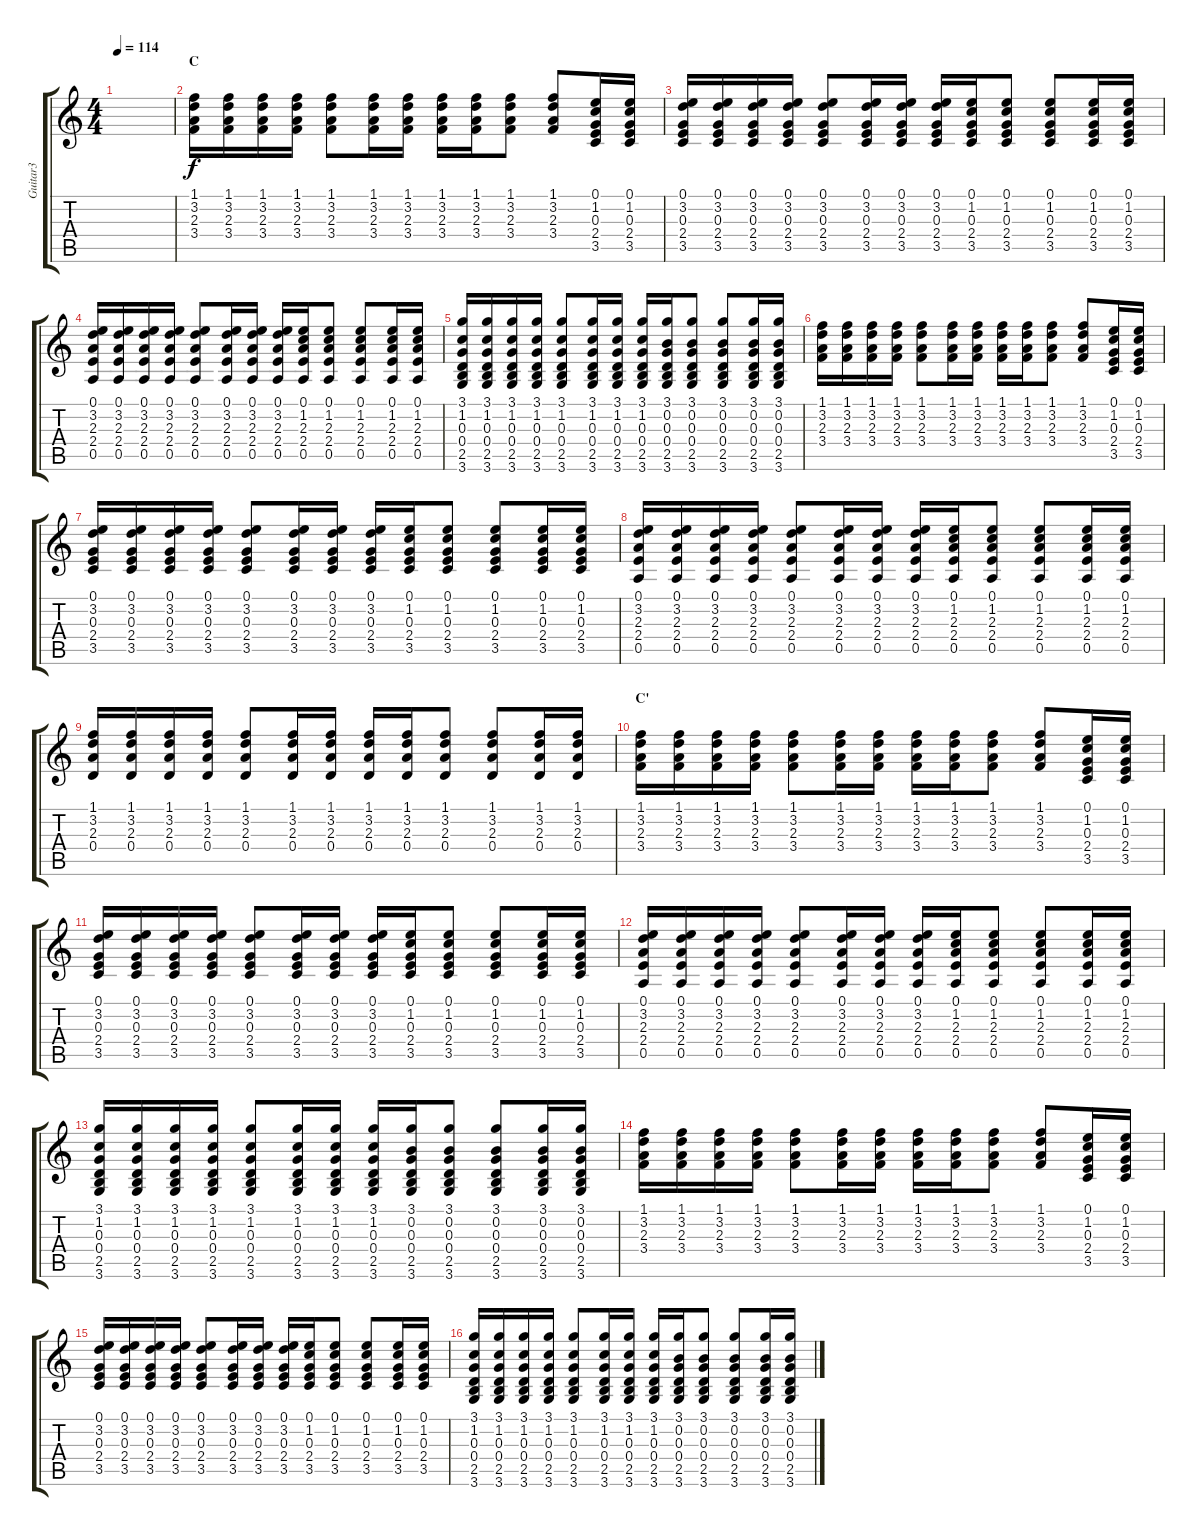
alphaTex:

\track ("Guitar3" "Guitar3") {instrument electricguitarjazz}
\staff {score tabs}
\tuning (E4 B3 G3 D3 A2 E2) {hide}
\ts (4 4)
\tempo 114
\clef g2
\ks c
|
\section ("" "C")
(1.1 3.2 2.3 3.4).16 (1.1 3.2 2.3 3.4).16 (1.1 3.2 2.3 3.4).16 (1.1 3.2 2.3 3.4).16 (1.1 3.2 2.3 3.4).8 (1.1 3.2 2.3 3.4).16 (1.1 3.2 2.3 3.4).16 (1.1 3.2 2.3 3.4).16 (1.1 3.2 2.3 3.4).16 (1.1 3.2 2.3 3.4).8 (1.1 3.2 2.3 3.4).8 (0.1 1.2 0.3 2.4 3.5).16 (0.1 1.2 0.3 2.4 3.5).16 |
(0.1 3.2 0.3 2.4 3.5).16 (0.1 3.2 0.3 2.4 3.5).16 (0.1 3.2 0.3 2.4 3.5).16 (0.1 3.2 0.3 2.4 3.5).16 (0.1 3.2 0.3 2.4 3.5).8 (0.1 3.2 0.3 2.4 3.5).16 (0.1 3.2 0.3 2.4 3.5).16 (0.1 3.2 0.3 2.4 3.5).16 (0.1 1.2 0.3 2.4 3.5).16 (0.1 1.2 0.3 2.4 3.5).8 (0.1 1.2 0.3 2.4 3.5).8 (0.1 1.2 0.3 2.4 3.5).16 (0.1 1.2 0.3 2.4 3.5).16 |
(0.1 3.2 2.3 2.4 0.5).16 (0.1 3.2 2.3 2.4 0.5).16 (0.1 3.2 2.3 2.4 0.5).16 (0.1 3.2 2.3 2.4 0.5).16 (0.1 3.2 2.3 2.4 0.5).8 (0.1 3.2 2.3 2.4 0.5).16 (0.1 3.2 2.3 2.4 0.5).16 (0.1 3.2 2.3 2.4 0.5).16 (0.1 1.2 2.3 2.4 0.5).16 (0.1 1.2 2.3 2.4 0.5).8 (0.1 1.2 2.3 2.4 0.5).8 (0.1 1.2 2.3 2.4 0.5).16 (0.1 1.2 2.3 2.4 0.5).16 |
(3.1 1.2 0.3 0.4 2.5 3.6).16 (3.1 1.2 0.3 0.4 2.5 3.6).16 (3.1 1.2 0.3 0.4 2.5 3.6).16 (3.1 1.2 0.3 0.4 2.5 3.6).16 (3.1 1.2 0.3 0.4 2.5 3.6).8 (3.1 1.2 0.3 0.4 2.5 3.6).16 (3.1 1.2 0.3 0.4 2.5 3.6).16 (3.1 1.2 0.3 0.4 2.5 3.6).16 (3.1 0.2 0.3 0.4 2.5 3.6).16 (3.1 0.2 0.3 0.4 2.5 3.6).8 (3.1 0.2 0.3 0.4 2.5 3.6).8 (3.1 0.2 0.3 0.4 2.5 3.6).16 (3.1 0.2 0.3 0.4 2.5 3.6).16 |
(1.1 3.2 2.3 3.4).16 (1.1 3.2 2.3 3.4).16 (1.1 3.2 2.3 3.4).16 (1.1 3.2 2.3 3.4).16 (1.1 3.2 2.3 3.4).8 (1.1 3.2 2.3 3.4).16 (1.1 3.2 2.3 3.4).16 (1.1 3.2 2.3 3.4).16 (1.1 3.2 2.3 3.4).16 (1.1 3.2 2.3 3.4).8 (1.1 3.2 2.3 3.4).8 (0.1 1.2 0.3 2.4 3.5).16 (0.1 1.2 0.3 2.4 3.5).16 |
(0.1 3.2 0.3 2.4 3.5).16 (0.1 3.2 0.3 2.4 3.5).16 (0.1 3.2 0.3 2.4 3.5).16 (0.1 3.2 0.3 2.4 3.5).16 (0.1 3.2 0.3 2.4 3.5).8 (0.1 3.2 0.3 2.4 3.5).16 (0.1 3.2 0.3 2.4 3.5).16 (0.1 3.2 0.3 2.4 3.5).16 (0.1 1.2 0.3 2.4 3.5).16 (0.1 1.2 0.3 2.4 3.5).8 (0.1 1.2 0.3 2.4 3.5).8 (0.1 1.2 0.3 2.4 3.5).16 (0.1 1.2 0.3 2.4 3.5).16 |
(0.1 3.2 2.3 2.4 0.5).16 (0.1 3.2 2.3 2.4 0.5).16 (0.1 3.2 2.3 2.4 0.5).16 (0.1 3.2 2.3 2.4 0.5).16 (0.1 3.2 2.3 2.4 0.5).8 (0.1 3.2 2.3 2.4 0.5).16 (0.1 3.2 2.3 2.4 0.5).16 (0.1 3.2 2.3 2.4 0.5).16 (0.1 1.2 2.3 2.4 0.5).16 (0.1 1.2 2.3 2.4 0.5).8 (0.1 1.2 2.3 2.4 0.5).8 (0.1 1.2 2.3 2.4 0.5).16 (0.1 1.2 2.3 2.4 0.5).16 |
(1.1 3.2 2.3 0.4).16 (1.1 3.2 2.3 0.4).16 (1.1 3.2 2.3 0.4).16 (1.1 3.2 2.3 0.4).16 (1.1 3.2 2.3 0.4).8 (1.1 3.2 2.3 0.4).16 (1.1 3.2 2.3 0.4).16 (1.1 3.2 2.3 0.4).16 (1.1 3.2 2.3 0.4).16 (1.1 3.2 2.3 0.4).8 (1.1 3.2 2.3 0.4).8 (1.1 3.2 2.3 0.4).16 (1.1 3.2 2.3 0.4).16 |
\section ("" "C'")
(1.1 3.2 2.3 3.4).16 (1.1 3.2 2.3 3.4).16 (1.1 3.2 2.3 3.4).16 (1.1 3.2 2.3 3.4).16 (1.1 3.2 2.3 3.4).8 (1.1 3.2 2.3 3.4).16 (1.1 3.2 2.3 3.4).16 (1.1 3.2 2.3 3.4).16 (1.1 3.2 2.3 3.4).16 (1.1 3.2 2.3 3.4).8 (1.1 3.2 2.3 3.4).8 (0.1 1.2 0.3 2.4 3.5).16 (0.1 1.2 0.3 2.4 3.5).16 |
(0.1 3.2 0.3 2.4 3.5).16 (0.1 3.2 0.3 2.4 3.5).16 (0.1 3.2 0.3 2.4 3.5).16 (0.1 3.2 0.3 2.4 3.5).16 (0.1 3.2 0.3 2.4 3.5).8 (0.1 3.2 0.3 2.4 3.5).16 (0.1 3.2 0.3 2.4 3.5).16 (0.1 3.2 0.3 2.4 3.5).16 (0.1 1.2 0.3 2.4 3.5).16 (0.1 1.2 0.3 2.4 3.5).8 (0.1 1.2 0.3 2.4 3.5).8 (0.1 1.2 0.3 2.4 3.5).16 (0.1 1.2 0.3 2.4 3.5).16 |
(0.1 3.2 2.3 2.4 0.5).16 (0.1 3.2 2.3 2.4 0.5).16 (0.1 3.2 2.3 2.4 0.5).16 (0.1 3.2 2.3 2.4 0.5).16 (0.1 3.2 2.3 2.4 0.5).8 (0.1 3.2 2.3 2.4 0.5).16 (0.1 3.2 2.3 2.4 0.5).16 (0.1 3.2 2.3 2.4 0.5).16 (0.1 1.2 2.3 2.4 0.5).16 (0.1 1.2 2.3 2.4 0.5).8 (0.1 1.2 2.3 2.4 0.5).8 (0.1 1.2 2.3 2.4 0.5).16 (0.1 1.2 2.3 2.4 0.5).16 |
(3.1 1.2 0.3 0.4 2.5 3.6).16 (3.1 1.2 0.3 0.4 2.5 3.6).16 (3.1 1.2 0.3 0.4 2.5 3.6).16 (3.1 1.2 0.3 0.4 2.5 3.6).16 (3.1 1.2 0.3 0.4 2.5 3.6).8 (3.1 1.2 0.3 0.4 2.5 3.6).16 (3.1 1.2 0.3 0.4 2.5 3.6).16 (3.1 1.2 0.3 0.4 2.5 3.6).16 (3.1 0.2 0.3 0.4 2.5 3.6).16 (3.1 0.2 0.3 0.4 2.5 3.6).8 (3.1 0.2 0.3 0.4 2.5 3.6).8 (3.1 0.2 0.3 0.4 2.5 3.6).16 (3.1 0.2 0.3 0.4 2.5 3.6).16 |
(1.1 3.2 2.3 3.4).16 (1.1 3.2 2.3 3.4).16 (1.1 3.2 2.3 3.4).16 (1.1 3.2 2.3 3.4).16 (1.1 3.2 2.3 3.4).8 (1.1 3.2 2.3 3.4).16 (1.1 3.2 2.3 3.4).16 (1.1 3.2 2.3 3.4).16 (1.1 3.2 2.3 3.4).16 (1.1 3.2 2.3 3.4).8 (1.1 3.2 2.3 3.4).8 (0.1 1.2 0.3 2.4 3.5).16 (0.1 1.2 0.3 2.4 3.5).16 |
(0.1 3.2 0.3 2.4 3.5).16 (0.1 3.2 0.3 2.4 3.5).16 (0.1 3.2 0.3 2.4 3.5).16 (0.1 3.2 0.3 2.4 3.5).16 (0.1 3.2 0.3 2.4 3.5).8 (0.1 3.2 0.3 2.4 3.5).16 (0.1 3.2 0.3 2.4 3.5).16 (0.1 3.2 0.3 2.4 3.5).16 (0.1 1.2 0.3 2.4 3.5).16 (0.1 1.2 0.3 2.4 3.5).8 (0.1 1.2 0.3 2.4 3.5).8 (0.1 1.2 0.3 2.4 3.5).16 (0.1 1.2 0.3 2.4 3.5).16 |
(3.1 1.2 0.3 0.4 2.5 3.6).16 (3.1 1.2 0.3 0.4 2.5 3.6).16 (3.1 1.2 0.3 0.4 2.5 3.6).16 (3.1 1.2 0.3 0.4 2.5 3.6).16 (3.1 1.2 0.3 0.4 2.5 3.6).8 (3.1 1.2 0.3 0.4 2.5 3.6).16 (3.1 1.2 0.3 0.4 2.5 3.6).16 (3.1 1.2 0.3 0.4 2.5 3.6).16 (3.1 0.2 0.3 0.4 2.5 3.6).16 (3.1 0.2 0.3 0.4 2.5 3.6).8 (3.1 0.2 0.3 0.4 2.5 3.6).8 (3.1 0.2 0.3 0.4 2.5 3.6).16 (3.1 0.2 0.3 0.4 2.5 3.6).16
